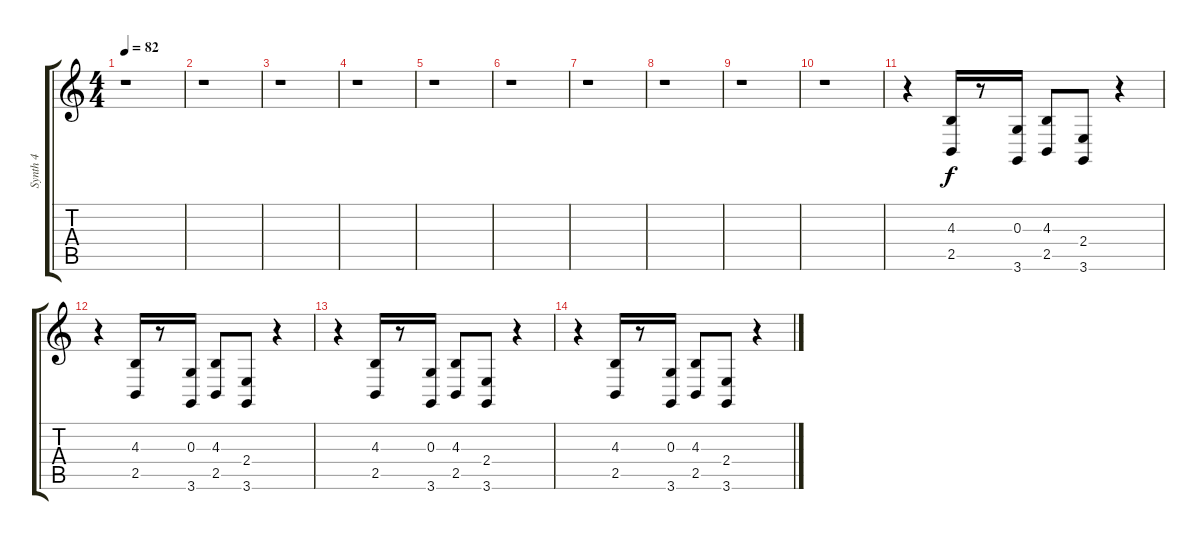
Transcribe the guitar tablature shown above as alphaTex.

\track ("Synth 4" "Synth 4") {instrument agogo}
\staff {score tabs}
\tuning (E4 B3 G3 D3 A2 E2) {hide}
\ts (4 4)
\tempo 82
\clef g2
\ks c
r.1{dy f} |
r.1 |
r.1 |
r.1 |
r.1 |
r.1 |
r.1 |
r.1 |
r.1 |
r.1 |
r.4 (4.3 2.5).16 r.8 (0.3 3.6).16 (4.3 2.5).8 (2.4 3.6).8 r.4 |
r.4 (4.3 2.5).16 r.8 (0.3 3.6).16 (4.3 2.5).8 (2.4 3.6).8 r.4 |
r.4 (4.3 2.5).16 r.8 (0.3 3.6).16 (4.3 2.5).8 (2.4 3.6).8 r.4 |
r.4 (4.3 2.5).16 r.8 (0.3 3.6).16 (4.3 2.5).8 (2.4 3.6).8 r.4
